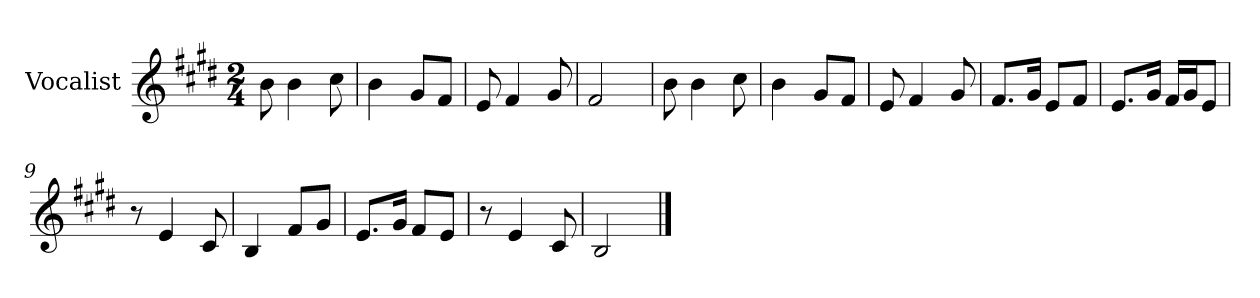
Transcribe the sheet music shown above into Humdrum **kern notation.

**kern
*part1
*staff1
*I"Vocalist
*k[f#c#g#d#]
*E:
*M2/4
=
8b
4b
8cc#
=1
4b
8g#L
8f#J
=2
8e
4f#
8g#
=3
2f#
=4
8b
4b
8cc#
=5
4b
8g#L
8f#J
=6
8e
4f#
8g#
=7
8.f#L
16g#Jk
8eL
8f#J
=8
8.eL
16g#Jk
16f#LL
16g#J
8eJ
=9
8r
4e
8c#
=10
4B
8f#L
8g#J
=11
8.eL
16g#Jk
8f#L
8eJ
=12
8r
4e
8c#
=13
2B
==
*-
